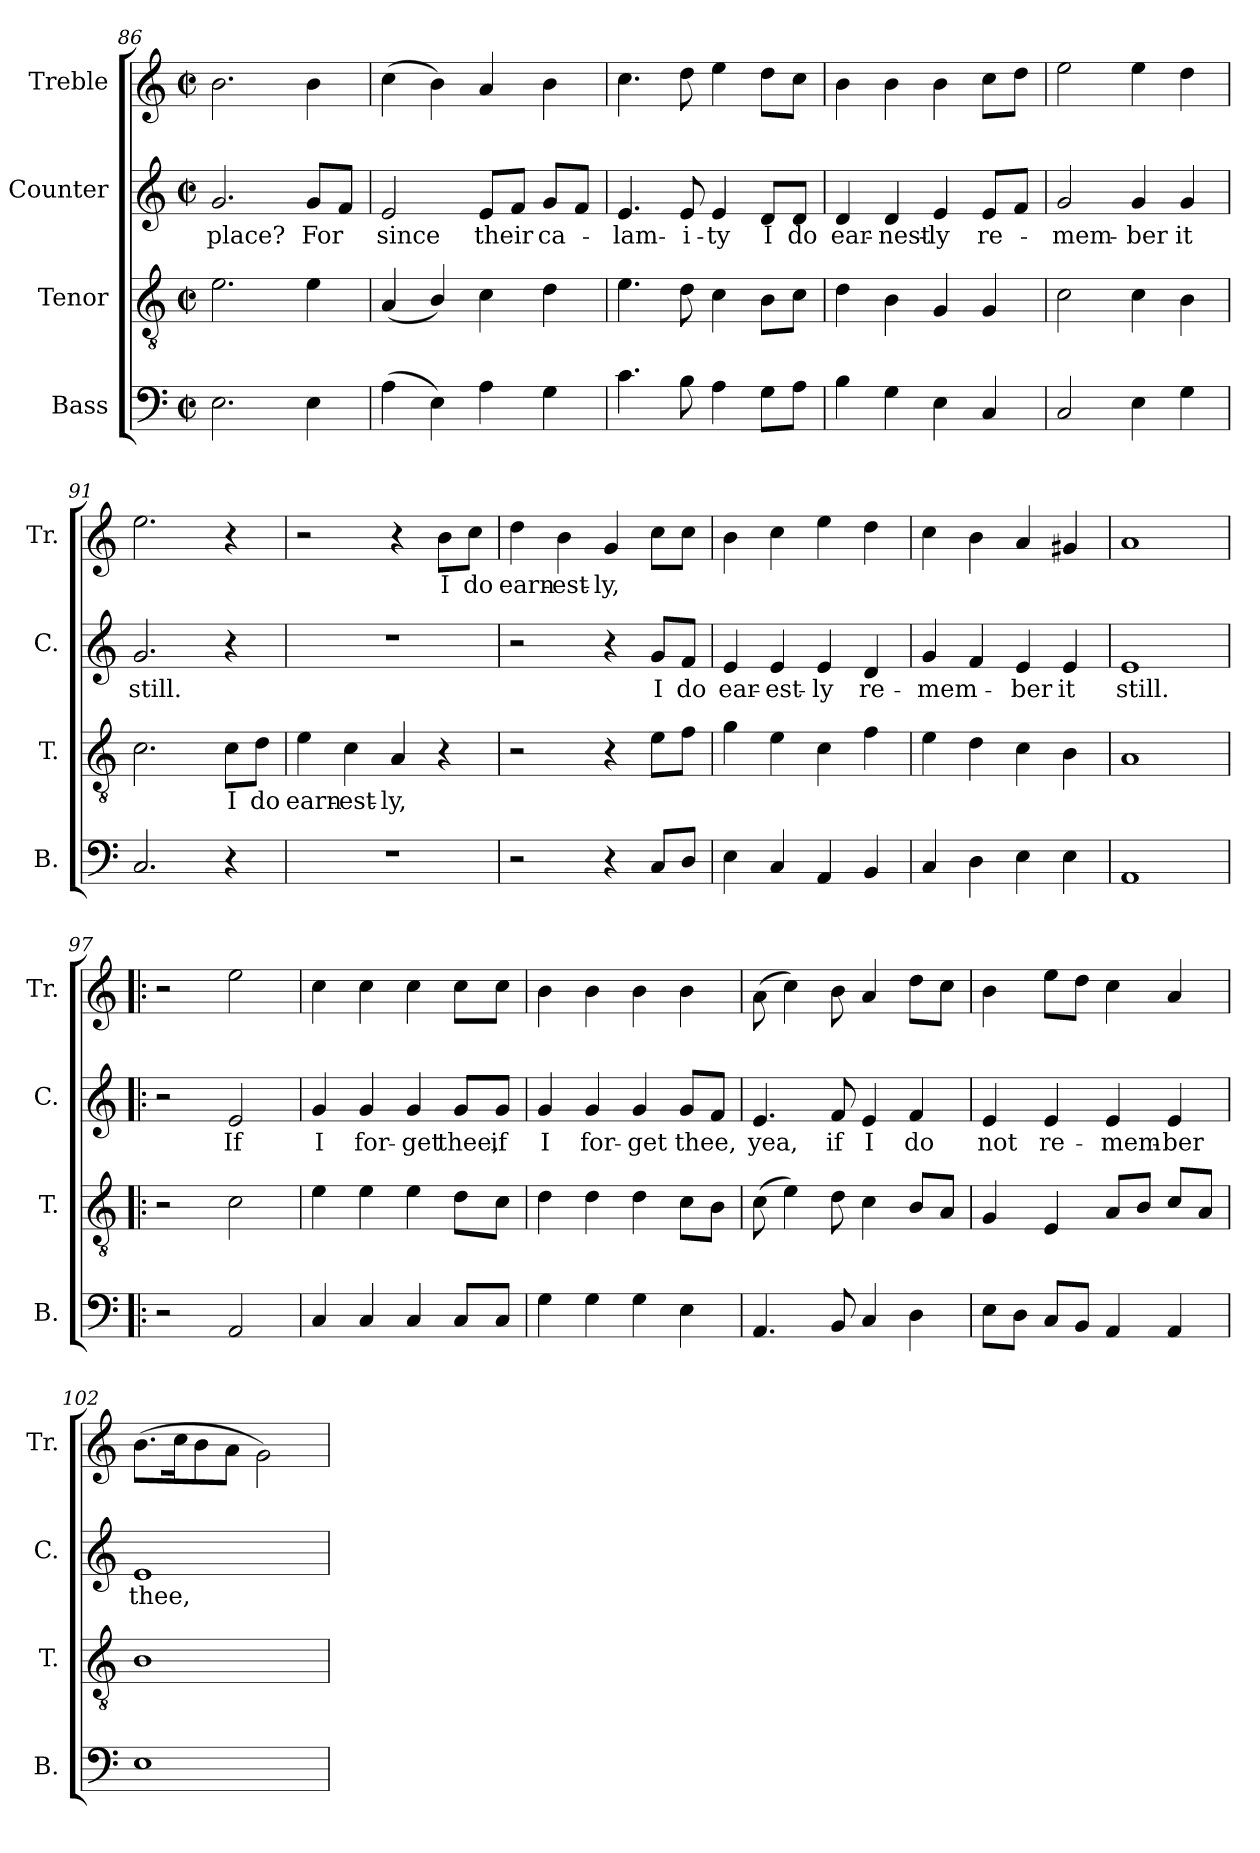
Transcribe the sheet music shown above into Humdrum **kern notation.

**kern	**kern	**text	**kern	**text	**kern	**text
*part4	*part3	*part3	*part2	*part2	*part1	*part1
*staff4	*staff3	*staff3	*staff2	*staff2	*staff1	*staff1
*I"Bass	*I"Tenor	*	*I"Counter	*	*I"Treble	*
*I'B.	*I'T.	*	*I'C.	*	*I'Tr.	*
*clefF4	*clefGv2	*	*clefG2	*	*clefG2	*
*k[]	*k[]	*	*k[]	*	*k[]	*
*M4/4	*M4/4	*	*M4/4	*	*M4/4	*
*met(c|)	*met(c|)	*	*met(c|)	*	*met(c|)	*
=86	=86	=86	=86	=86	=86	=86
2.E\	2.e\	.	2.g/	place?	2.b\	.
4E\	4e\	.	8g/L	For	4b\	.
.	.	.	8f/J	.	.	.
=87	=87	=87	=87	=87	=87	=87
(4A\	(4A/	.	2e/	since	(4cc\	.
4E\)	4B/)	.	.	.	4b\)	.
4A\	4c\	.	8e/L	their	4a/	.
.	.	.	8f/J	.	.	.
4G\	4d\	.	8g/L	ca-	4b\	.
.	.	.	8f/J	.	.	.
=88	=88	=88	=88	=88	=88	=88
4.c\	4.e\	.	4.e/	-lam-	4.cc\	.
8B\	8d\	.	8e/	-i-	8dd\	.
4A\	4c\	.	4e/	-ty	4ee\	.
8G\L	8B\L	.	8d/L	I	8dd\L	.
8A\J	8c\J	.	8d/J	do	8cc\J	.
=89	=89	=89	=89	=89	=89	=89
4B\	4d\	.	4d/	ear-	4b\	.
4G\	4B\	.	4d/	-nest-	4b\	.
4E\	4G/	.	4e/	-ly	4b\	.
4C/	4G/	.	8e/L	re-	8cc\L	.
.	.	.	8f/J	.	8dd\J	.
!!LO:LB:g=z
=90	=90	=90	=90	=90	=90	=90
2C/	2c\	.	2g/	-mem-	2ee\	.
4E\	4c\	.	4g/	-ber	4ee\	.
4G\	4B\	.	4g/	it	4dd\	.
=91	=91	=91	=91	=91	=91	=91
2.C/	2.c\	.	2.g/	still.	2.ee\	.
4r	8c\L	I	4r	.	4r	.
.	8d\J	do	.	.	.	.
=92	=92	=92	=92	=92	=92	=92
1r	4e\	earn-	1r	.	2r	.
.	4c\	-est-	.	.	.	.
.	4A/	-ly,	.	.	4r	.
.	4r	.	.	.	8b\L	I
.	.	.	.	.	8cc\J	do
=93	=93	=93	=93	=93	=93	=93
2r	2r	.	2r	.	4dd\	earn-
.	.	.	.	.	4b\	-est-
4r	4r	.	4r	.	4g/	-ly,
8C/L	8e\L	.	8g/L	I	8cc\L	.
8D/J	8f\J	.	8f/J	do	8cc\J	.
=94	=94	=94	=94	=94	=94	=94
4E\	4g\	.	4e/	ear-	4b\	.
4C/	4e\	.	4e/	-est-	4cc\	.
4AA/	4c\	.	4e/	-ly	4ee\	.
4BB/	4f\	.	4d/	re-	4dd\	.
=95	=95	=95	=95	=95	=95	=95
4C/	4e\	.	4g/	-mem-	4cc\	.
4D\	4d\	.	4f/	.	4b\	.
4E\	4c\	.	4e/	-ber	4a/	.
4E\	4B\	.	4e/	it	4g#X/	.
=96	=96	=96	=96	=96	=96	=96
1AA	1A	.	1e	still.	1a	.
=97!|:	=97!|:	=97!|:	=97!|:	=97!|:	=97!|:	=97!|:
2r	2r	.	2r	.	2r	.
2AA/	2c\	.	2e/	If	2ee\	.
=98	=98	=98	=98	=98	=98	=98
4C/	4e\	.	4g/	I	4cc\	.
4C/	4e\	.	4g/	for-	4cc\	.
4C/	4e\	.	4g/	-get	4cc\	.
8C/L	8d\L	.	8g/L	thee,	8cc\L	.
8C/J	8c\J	.	8g/J	if	8cc\J	.
!!LO:LB:g=z
=99	=99	=99	=99	=99	=99	=99
4G\	4d\	.	4g/	I	4b\	.
4G\	4d\	.	4g/	for-	4b\	.
4G\	4d\	.	4g/	-get	4b\	.
4E\	8c\L	.	8g/L	thee,	4b\	.
.	8B\J	.	8f/J	.	.	.
=100	=100	=100	=100	=100	=100	=100
4.AA/	(8c\	.	4.e/	yea,	(8a\	.
.	4e\)	.	.	.	4cc\)	.
8BB/	8d\	.	8f/	if	8b\	.
4C/	4c\	.	4e/	I	4a/	.
4D\	8B/L	.	4f/	do	8dd\L	.
.	8A/J	.	.	.	8cc\J	.
=101	=101	=101	=101	=101	=101	=101
8E\L	4G/	.	4e/	not	4b\	.
8D\J	.	.	.	.	.	.
8C/L	4E/	.	4e/	re-	8ee\L	.
8BB/J	.	.	.	.	8dd\J	.
4AA/	8A/L	.	4e/	-mem-	4cc\	.
.	8B/J	.	.	.	.	.
4AA/	8c/L	.	4e/	-ber	4a/	.
.	8A/J	.	.	.	.	.
=102	=102	=102	=102	=102	=102	=102
1E	1B	.	1e	thee,	(8.b\L	.
.	.	.	.	.	16cc\K	.
.	.	.	.	.	8b\	.
.	.	.	.	.	8a\J	.
.	.	.	.	.	2g\)	.
=	=	=	=	=	=	=
*-	*-	*-	*-	*-	*-	*-
